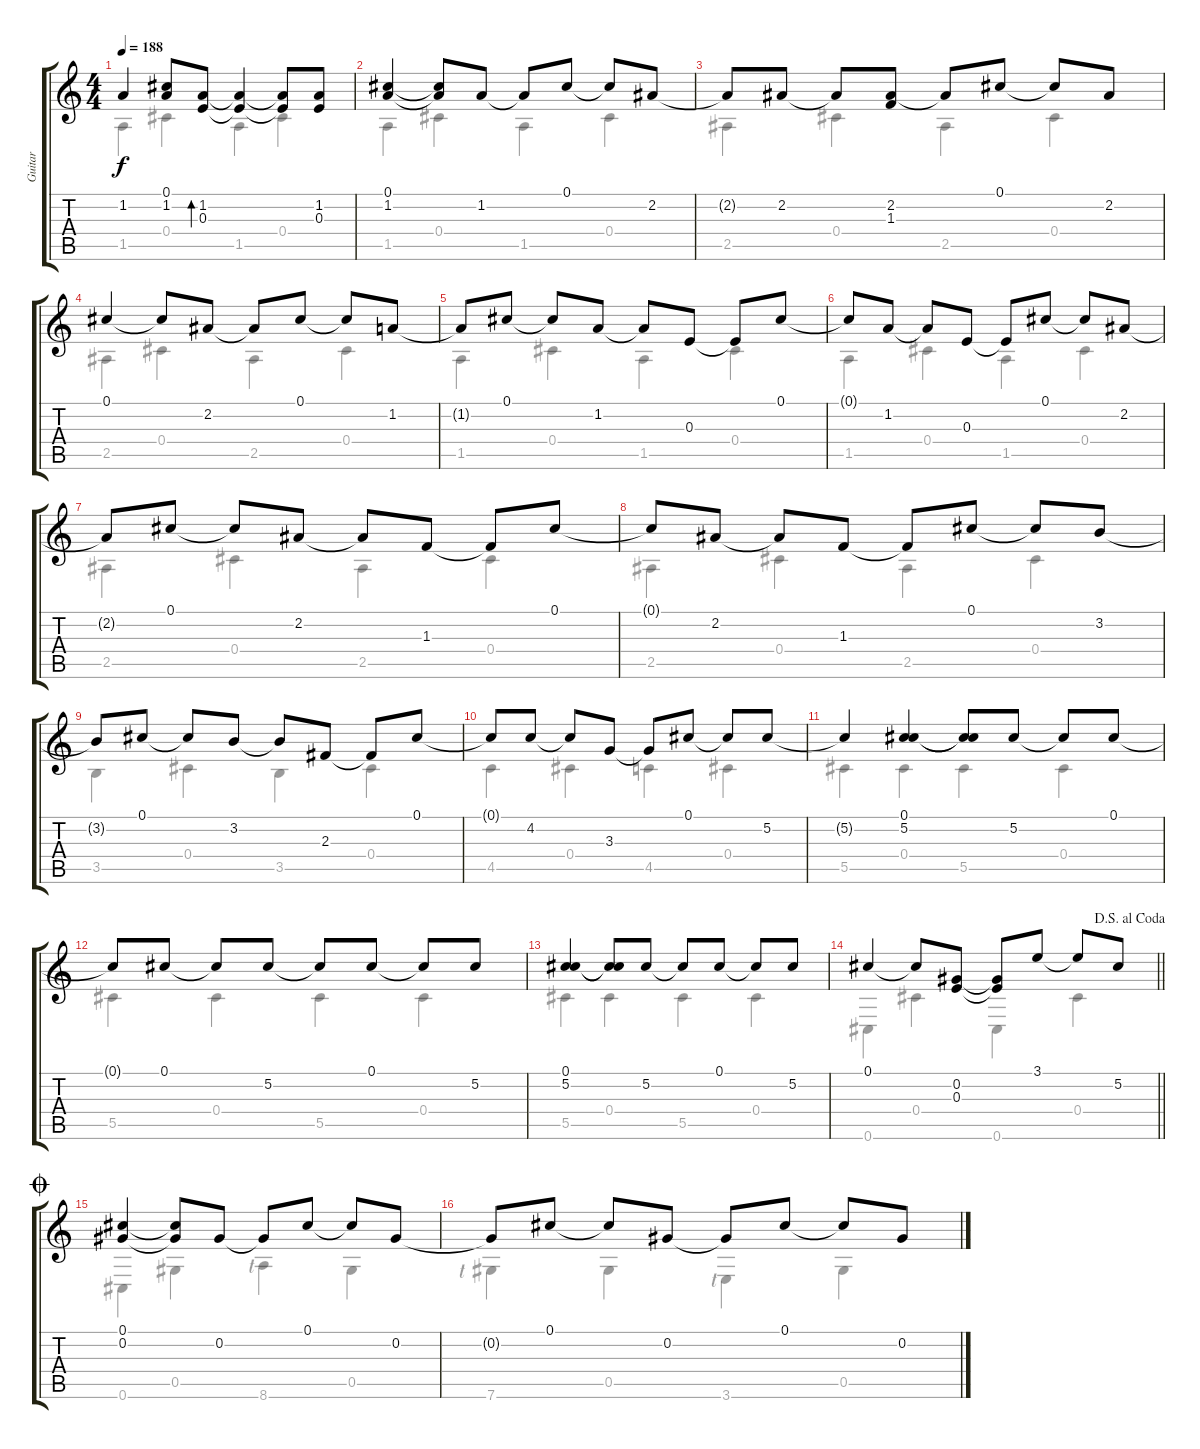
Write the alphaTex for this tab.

\track ("Guitar" "Guitar") {instrument acousticguitarsteel}
\staff {score tabs}
\tuning (Db4 Ab3 E3 Db3 Ab2 Db2) {hide}
\voice
\ts (4 4)
\tempo 188
\clef g2
\ks c
1.2{t}.4{dy f} (0.1 1.2).8 (1.2 0.3).8{bd 240} (1.2{t} 0.3{t}).4 (1.2{t} 0.3{t}).8 (1.2 0.3).8 |
(0.1 1.2).4 (0.1{t} 1.2{t}).8 1.2.8 1.2{t}.8 0.1.8 0.1{t}.8 2.2.8 |
2.2{t}.8 2.2.8 2.2{t}.8 (2.2 1.3).8 2.2{t}.8 0.1.8 0.1{t}.8 2.2.8 |
0.1.4 0.1{t}.8 2.2.8 2.2{t}.8 0.1.8 0.1{t}.8 1.2.8 |
1.2{t}.8 0.1.8 0.1{t}.8 1.2.8 1.2{t}.8 0.3.8 0.3{t}.8 0.1.8 |
0.1{t}.8 1.2.8 1.2{t}.8 0.3.8 0.3{t}.8 0.1.8 0.1{t}.8 2.2.8 |
2.2{t}.8 0.1.8 0.1{t}.8 2.2.8 2.2{t}.8 1.3.8 1.3{t}.8 0.1.8 |
0.1{t}.8 2.2.8 2.2{t}.8 1.3.8 1.3{t}.8 0.1.8 0.1{t}.8 3.2.8 |
3.2{t}.8 0.1.8 0.1{t}.8 3.2.8 3.2{t}.8 2.3.8 2.3{t}.8 0.1.8 |
0.1{t}.8 4.2.8 4.2{t}.8 3.3.8 3.3{t}.8 0.1.8 0.1{t}.8 5.2.8 |
5.2{t}.4 (0.1 5.2).4 (0.1{t} 5.2{t}).8 5.2.8 5.2{t}.8 0.1.8 |
0.1{t}.8 0.1.8 0.1{t}.8 5.2.8 5.2{t}.8 0.1.8 0.1{t}.8 5.2.8 |
(0.1 5.2).4 (0.1{t} 5.2{t}).8 5.2.8 5.2{t}.8 0.1.8 0.1{t}.8 5.2.8 |
\jump dalsegnoalcoda
\barLineRight lightlight
0.1.4 0.1{t}.8 (0.2 0.3).8 (0.2{t} 0.3{t}).8 3.1.8 3.1{t}.8 5.2.8 |
\jump coda
(0.1 0.2).4 (0.1{t} 0.2{t}).8 0.2.8 0.2{t}.8 0.1.8 0.1{t}.8 0.2.8 |
0.2{t}.8 0.1.8 0.1{t}.8 0.2.8 0.2{t}.8 0.1.8 0.1{t}.8 0.2.8
\voice
\clef g2
\ottava regular
\simile none
\ks c
1.5.4{dy f} 0.4.4 1.5.4 0.4.4 |
1.5.4 0.4.4 1.5.4 0.4.4 |
2.5.4 0.4.4 2.5.4 0.4.4 |
2.5.4 0.4.4 2.5.4 0.4.4 |
1.5.4 0.4.4 1.5.4 0.4.4 |
1.5.4 0.4.4 1.5.4 0.4.4 |
2.5.4 0.4.4 2.5.4 0.4.4 |
2.5.4 0.4.4 2.5.4 0.4.4 |
3.5.4 0.4.4 3.5.4 0.4.4 |
4.5.4 0.4.4 4.5.4 0.4.4 |
5.5.4 0.4.4 5.5.4 0.4.4 |
5.5.4 0.4.4 5.5.4 0.4.4 |
5.5.4 0.4.4 5.5.4 0.4.4 |
\barLineRight lightlight
0.6.4 0.4.4 0.6.4 0.4.4 |
0.6.4 0.5.4 8.6{lf 1}.4 0.5.4 |
7.6{lf 1}.4 0.5.4 3.6{lf 1}.4 0.5.4
